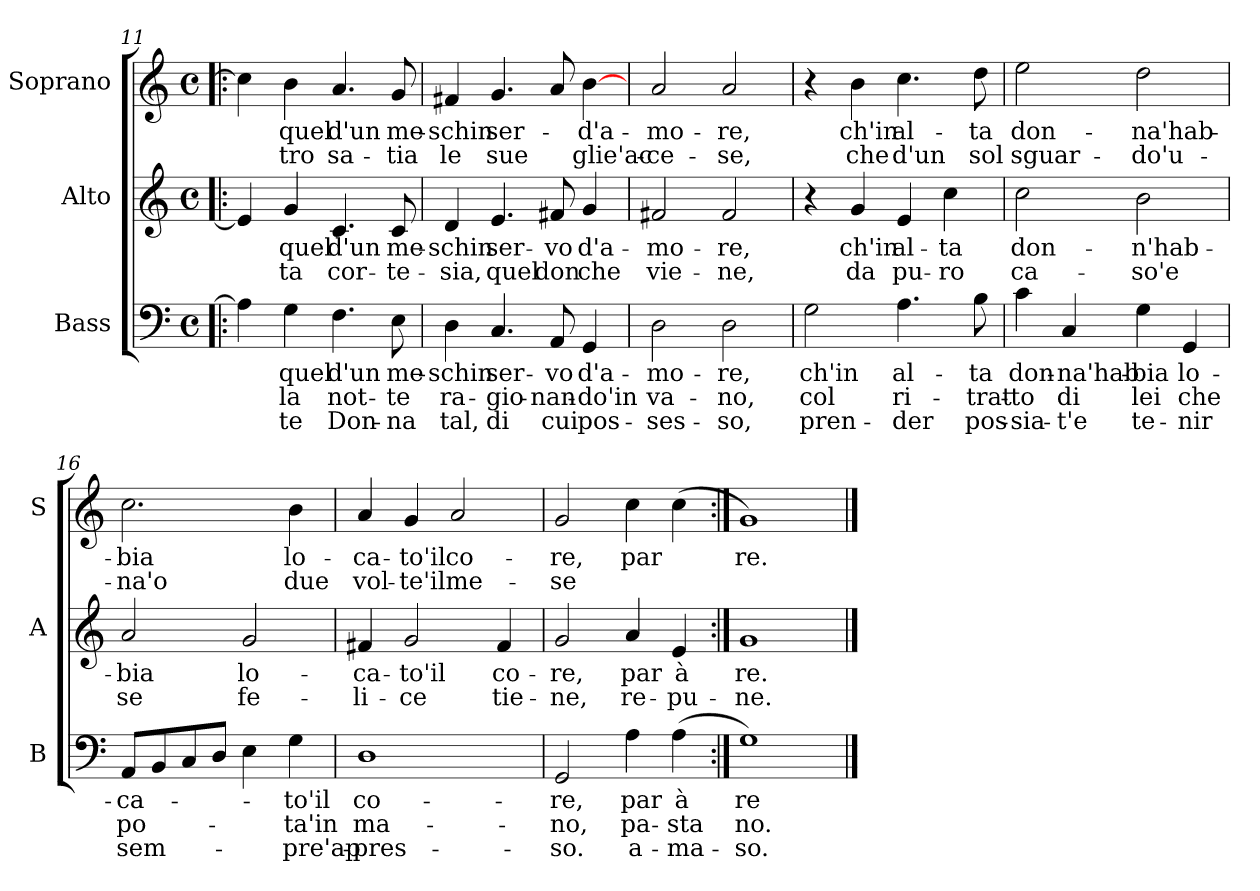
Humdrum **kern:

**kern	**text	**text	**text	**kern	**text	**text	**kern	**text	**text
*part3	*part3	*part3	*part3	*part2	*part2	*part2	*part1	*part1	*part1
*staff3	*staff3	*staff3	*staff3	*staff2	*staff2	*staff2	*staff1	*staff1	*staff1
*I"Bass	*	*	*	*I"Alto	*	*	*I"Soprano	*	*
*I'B	*	*	*	*I'A	*	*	*I'S	*	*
!!LO:PB:g=z
*clefF4	*	*	*	*clefG2	*	*	*clefG2	*	*
*k[]	*	*	*	*k[]	*	*	*k[]	*	*
*C:	*	*	*	*C:	*	*	*C:	*	*
*M4/4	*	*	*	*M4/4	*	*	*M4/4	*	*
*met(c)	*	*	*	*met(c)	*	*	*met(c)	*	*
=11!|:	=11!|:	=11!|:	=11!|:	=11!|:	=11!|:	=11!|:	=11!|:	=11!|:	=11!|:
4A\]	.	.	.	4e/]	.	.	4cc\]	.	.
!	!LO:LY:b	!LO:LY:b	!LO:LY:b	!	!LO:LY:b	!LO:LY:b	!	!LO:LY:b	!LO:LY:b
4G\	quel	la	-te	4g/	quel	-ta	4b\	quel	-tro
!	!LO:LY:b	!LO:LY:b	!LO:LY:b	!	!LO:LY:b	!LO:LY:b	!	!LO:LY:b	!LO:LY:b
4.F\	d'un	not-	Don-	4.c/	d'un	cor-	4.a/	d'un	sa-
!	!LO:LY:b	!LO:LY:b	!LO:LY:b	!	!LO:LY:b	!LO:LY:b	!	!LO:LY:b	!LO:LY:b
8E\	me-	-te	-na	8c/	me-	-te-	8g/	me-	-tia
=12	=12	=12	=12	=12	=12	=12	=12	=12	=12
!	!LO:LY:b	!LO:LY:b	!LO:LY:b	!	!LO:LY:b	!LO:LY:b	!	!LO:LY:b	!LO:LY:b
4D\	-schin	ra-	tal,	4d/	-schin	-sia,	4f#X/	-schin	le
!	!LO:LY:b	!LO:LY:b	!LO:LY:b	!	!LO:LY:b	!LO:LY:b	!	!LO:LY:b	!LO:LY:b
4.C/	ser-	-gio-	di	4.e/	ser-	quel	4.g/	ser-	sue
!	!LO:LY:b	!LO:LY:b	!LO:LY:b	!	!LO:LY:b	!LO:LY:b	!	!	!
8AA/	-vo	-nan-	cui	8f#X/	-vo	don	8a/	.	.
!	!LO:LY:b	!LO:LY:b	!LO:LY:b	!	!LO:LY:b	!LO:LY:b	!	!LO:LY:b	!LO:LY:b
4GG/	d'a-	-do'in	pos-	4g/	d'a-	che	[4b\	d'a-	glie'ac-
=13	=13	=13	=13	=13	=13	=13	=13	=13	=13
!	!LO:LY:b	!LO:LY:b	!LO:LY:b	!	!LO:LY:b	!LO:LY:b	!	!LO:LY:b	!LO:LY:b
2D\	-mo-	va-	-ses-	2f#X/	-mo-	vie-	2a/	-mo-	-ce-
!	!LO:LY:b	!LO:LY:b	!LO:LY:b	!	!LO:LY:b	!LO:LY:b	!	!LO:LY:b	!LO:LY:b
2D\	-re,	-no,	-so,	2f#/	-re,	-ne,	2a/	-re,	-se,
=14	=14	=14	=14	=14	=14	=14	=14	=14	=14
!	!LO:LY:b	!LO:LY:b	!LO:LY:b	!	!	!	!	!	!
2G\	ch'in	col	pren-	4r	.	.	4r	.	.
!	!	!	!	!	!LO:LY:b	!LO:LY:b	!	!LO:LY:b	!LO:LY:b
.	.	.	.	4g/	ch'in	da	4b\	ch'in	che
!	!LO:LY:b	!LO:LY:b	!LO:LY:b	!	!LO:LY:b	!LO:LY:b	!	!LO:LY:b	!LO:LY:b
4.A\	al-	ri-	-der	4e/	al-	pu-	4.cc\	al-	d'un
!	!	!	!	!	!LO:LY:b	!LO:LY:b	!	!	!
.	.	.	.	4cc\	-ta	-ro	.	.	.
!	!LO:LY:b	!LO:LY:b	!LO:LY:b	!	!	!	!	!LO:LY:b	!LO:LY:b
8B\	-ta	-trat-	pos-	.	.	.	8dd\	-ta	sol
=15	=15	=15	=15	=15	=15	=15	=15	=15	=15
!	!LO:LY:b	!LO:LY:b	!LO:LY:b	!	!LO:LY:b	!LO:LY:b	!	!LO:LY:b	!LO:LY:b
4c\	don-	-to	-sia-	2cc\	don-	ca-	2ee\	don-	sguar-
!	!LO:LY:b	!LO:LY:b	!LO:LY:b	!	!	!	!	!	!
4C/	-na'hab-	di	-t'e	.	.	.	.	.	.
!	!LO:LY:b	!LO:LY:b	!LO:LY:b	!	!LO:LY:b	!LO:LY:b	!	!LO:LY:b	!LO:LY:b
4G\	-bia	lei	te-	2b\	-n'hab-	-so'e	2dd\	-na'hab-	-do'u-
!	!LO:LY:b	!LO:LY:b	!LO:LY:b	!	!	!	!	!	!
4GG/	lo-	che	-nir	.	.	.	.	.	.
!!LO:LB:g=z
=16	=16	=16	=16	=16	=16	=16	=16	=16	=16
!	!LO:LY:b	!LO:LY:b	!LO:LY:b	!	!LO:LY:b	!LO:LY:b	!	!LO:LY:b	!LO:LY:b
8AA/L	-ca-	po-	sem-	2a/	-bia	se	2.cc\	-bia	-na'o
8BB/	.	.	.	.	.	.	.	.	.
8C/	.	.	.	.	.	.	.	.	.
8D/J	.	.	.	.	.	.	.	.	.
!	!	!	!	!	!LO:LY:b	!LO:LY:b	!	!	!
4E\	.	.	.	2g/	lo-	fe-	.	.	.
!	!LO:LY:b	!LO:LY:b	!LO:LY:b	!	!	!	!	!LO:LY:b	!LO:LY:b
4G\	-to'il	-ta'in	-pre'ap-	.	.	.	4b\	lo-	due
=17	=17	=17	=17	=17	=17	=17	=17	=17	=17
!	!LO:LY:b	!LO:LY:b	!LO:LY:b	!	!LO:LY:b	!LO:LY:b	!	!LO:LY:b	!LO:LY:b
1D	co-	ma-	-pres-	4f#X/	-ca-	-li-	4a/	-ca-	vol-
!	!	!	!	!	!LO:LY:b	!LO:LY:b	!	!LO:LY:b	!LO:LY:b
.	.	.	.	2g/	-to'il	-ce	4g/	-to'il	-te'il
!	!	!	!	!	!	!	!	!LO:LY:b	!LO:LY:b
.	.	.	.	.	.	.	2a/	co-	me-
!	!	!	!	!	!LO:LY:b	!LO:LY:b	!	!	!
.	.	.	.	4f#/	co-	tie-	.	.	.
=18	=18	=18	=18	=18	=18	=18	=18	=18	=18
!	!LO:LY:b	!LO:LY:b	!LO:LY:b	!	!LO:LY:b	!LO:LY:b	!	!LO:LY:b	!LO:LY:b
2GG/	-re,	-no,	-so.	2g/	-re,	-ne,	2g/	-re,	-se
!	!LO:LY:b	!LO:LY:b	!LO:LY:b	!	!LO:LY:b	!LO:LY:b	!	!LO:LY:b	!
4A\	par	pa-	a-	4a/	par	re-	4cc\	par	.
!	!LO:LY:b	!LO:LY:b	!LO:LY:b	!	!LO:LY:b	!LO:LY:b	!	!	!
(>4A\	à	-sta	-ma-	4e/	à	-pu-	(>4cc\	.	.
=19:|!	=19:|!	=19:|!	=19:|!	=19:|!	=19:|!	=19:|!	=19:|!	=19:|!	=19:|!
!	!LO:LY:b	!LO:LY:b	!LO:LY:b	!	!LO:LY:b	!LO:LY:b	!	!LO:LY:b	!
1G)	re	no.	-so.	1g	re.	-ne.	1g)	re.	.
==	==	==	==	==	==	==	==	==	==
*-	*-	*-	*-	*-	*-	*-	*-	*-	*-
